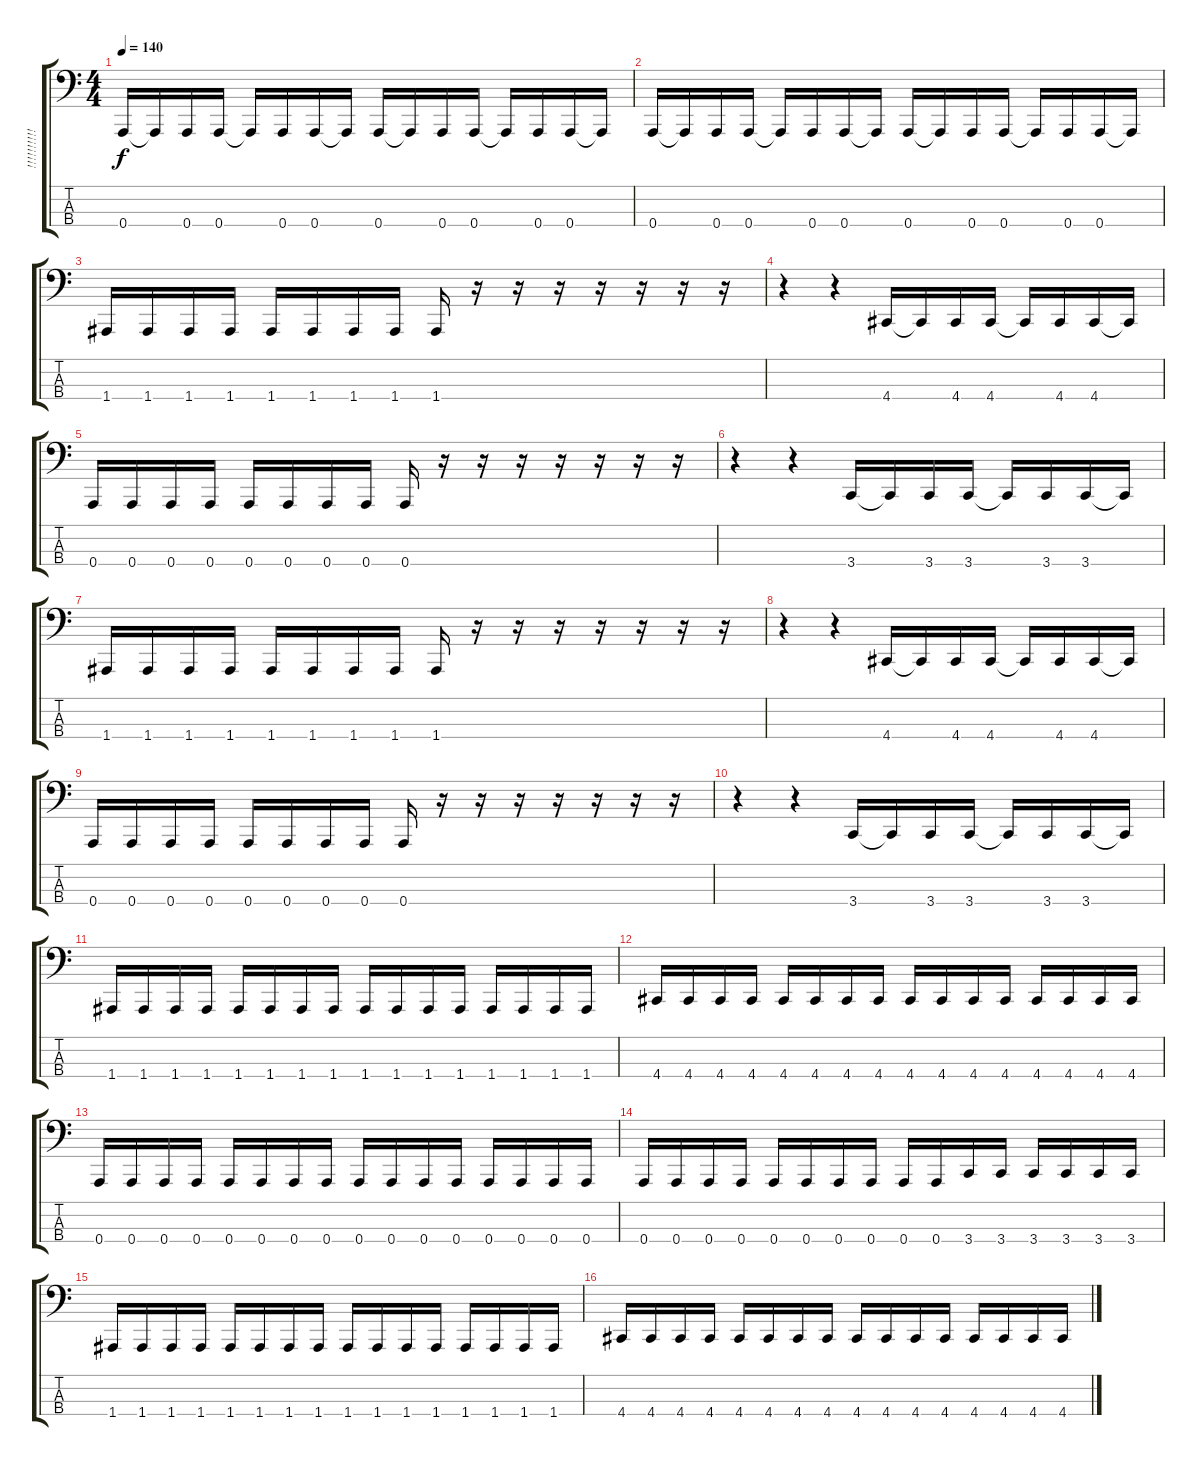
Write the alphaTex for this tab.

\track ("!!!!!!!!!!!! 3" "!!!!!!!!!!") {instrument electricbasspick}
\staff {score tabs}
\tuning (D2 A1 E1 A0) {hide}
\ts (4 4)
\tempo 140
\clef f4
\ks c
0.4.16{dy f} 0.4{t}.16 0.4.16 0.4.16 0.4{t}.16 0.4.16 0.4.16 0.4{t}.16 0.4.16 0.4{t}.16 0.4.16 0.4.16 0.4{t}.16 0.4.16 0.4.16 0.4{t}.16 |
0.4.16 0.4{t}.16 0.4.16 0.4.16 0.4{t}.16 0.4.16 0.4.16 0.4{t}.16 0.4.16 0.4{t}.16 0.4.16 0.4.16 0.4{t}.16 0.4.16 0.4.16 0.4{t}.16 |
1.4.16 1.4.16 1.4.16 1.4.16 1.4.16 1.4.16 1.4.16 1.4.16 1.4.16 r.16 r.16 r.16 r.16 r.16 r.16 r.16 |
r.4 r.4 4.4.16 4.4{t}.16 4.4.16 4.4.16 4.4{t}.16 4.4.16 4.4.16 4.4{t}.16 |
0.4.16 0.4.16 0.4.16 0.4.16 0.4.16 0.4.16 0.4.16 0.4.16 0.4.16 r.16 r.16 r.16 r.16 r.16 r.16 r.16 |
r.4 r.4 3.4.16 3.4{t}.16 3.4.16 3.4.16 3.4{t}.16 3.4.16 3.4.16 3.4{t}.16 |
1.4.16 1.4.16 1.4.16 1.4.16 1.4.16 1.4.16 1.4.16 1.4.16 1.4.16 r.16 r.16 r.16 r.16 r.16 r.16 r.16 |
r.4 r.4 4.4.16 4.4{t}.16 4.4.16 4.4.16 4.4{t}.16 4.4.16 4.4.16 4.4{t}.16 |
0.4.16 0.4.16 0.4.16 0.4.16 0.4.16 0.4.16 0.4.16 0.4.16 0.4.16 r.16 r.16 r.16 r.16 r.16 r.16 r.16 |
r.4 r.4 3.4.16 3.4{t}.16 3.4.16 3.4.16 3.4{t}.16 3.4.16 3.4.16 3.4{t}.16 |
1.4.16 1.4.16 1.4.16 1.4.16 1.4.16 1.4.16 1.4.16 1.4.16 1.4.16 1.4.16 1.4.16 1.4.16 1.4.16 1.4.16 1.4.16 1.4.16 |
4.4.16 4.4.16 4.4.16 4.4.16 4.4.16 4.4.16 4.4.16 4.4.16 4.4.16 4.4.16 4.4.16 4.4.16 4.4.16 4.4.16 4.4.16 4.4.16 |
0.4.16 0.4.16 0.4.16 0.4.16 0.4.16 0.4.16 0.4.16 0.4.16 0.4.16 0.4.16 0.4.16 0.4.16 0.4.16 0.4.16 0.4.16 0.4.16 |
0.4.16 0.4.16 0.4.16 0.4.16 0.4.16 0.4.16 0.4.16 0.4.16 0.4.16 0.4.16 3.4.16 3.4.16 3.4.16 3.4.16 3.4.16 3.4.16 |
1.4.16 1.4.16 1.4.16 1.4.16 1.4.16 1.4.16 1.4.16 1.4.16 1.4.16 1.4.16 1.4.16 1.4.16 1.4.16 1.4.16 1.4.16 1.4.16 |
4.4.16 4.4.16 4.4.16 4.4.16 4.4.16 4.4.16 4.4.16 4.4.16 4.4.16 4.4.16 4.4.16 4.4.16 4.4.16 4.4.16 4.4.16 4.4.16
